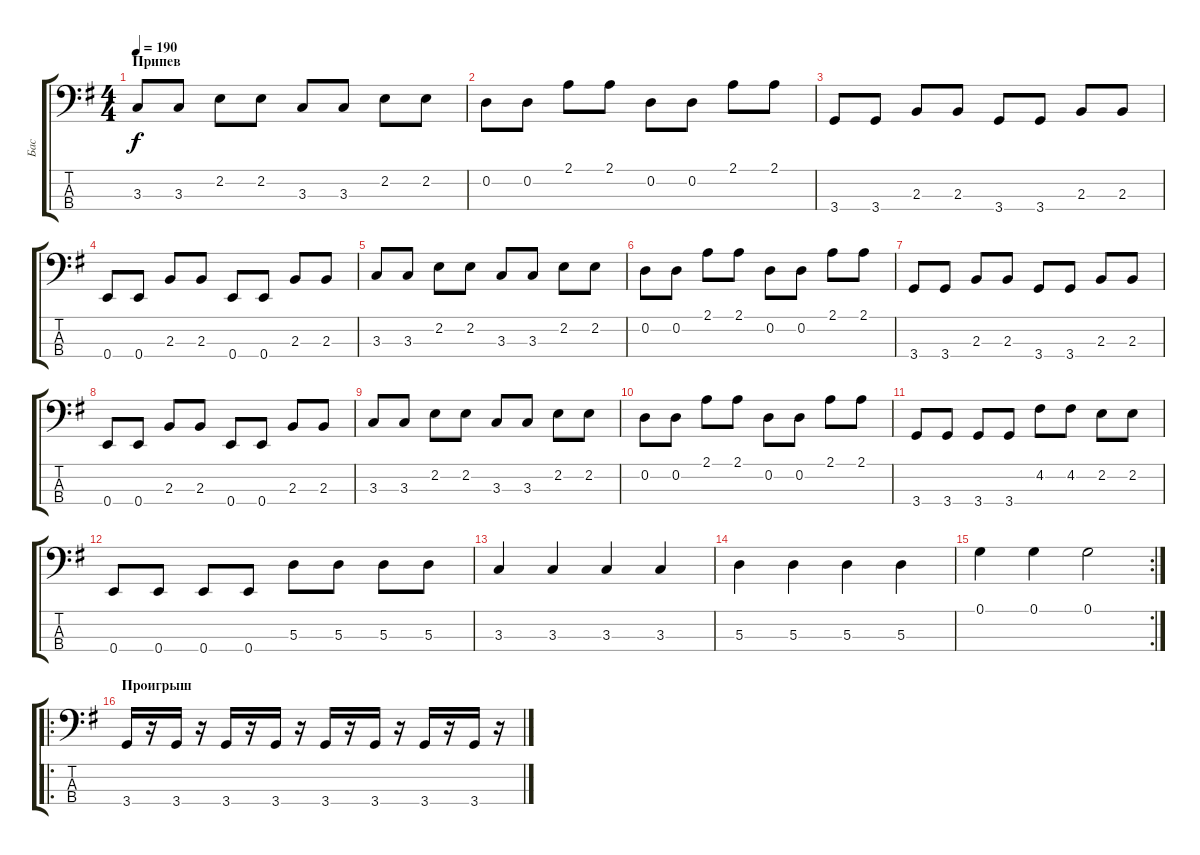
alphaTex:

\track ("Бас" "Бас") {instrument electricbassfinger}
\staff {score tabs}
\tuning (G2 D2 A1 E1) {hide}
\ts (4 4)
\section ("" "Припев")
\tempo 190
\clef f4
\ks g
3.3.8{dy f} 3.3.8 2.2.8 2.2.8 3.3.8 3.3.8 2.2.8 2.2.8 |
0.2.8 0.2.8 2.1.8 2.1.8 0.2.8 0.2.8 2.1.8 2.1.8 |
3.4.8 3.4.8 2.3.8 2.3.8 3.4.8 3.4.8 2.3.8 2.3.8 |
0.4.8 0.4.8 2.3.8 2.3.8 0.4.8 0.4.8 2.3.8 2.3.8 |
3.3.8 3.3.8 2.2.8 2.2.8 3.3.8 3.3.8 2.2.8 2.2.8 |
0.2.8 0.2.8 2.1.8 2.1.8 0.2.8 0.2.8 2.1.8 2.1.8 |
3.4.8 3.4.8 2.3.8 2.3.8 3.4.8 3.4.8 2.3.8 2.3.8 |
0.4.8 0.4.8 2.3.8 2.3.8 0.4.8 0.4.8 2.3.8 2.3.8 |
3.3.8 3.3.8 2.2.8 2.2.8 3.3.8 3.3.8 2.2.8 2.2.8 |
0.2.8 0.2.8 2.1.8 2.1.8 0.2.8 0.2.8 2.1.8 2.1.8 |
3.4.8 3.4.8 3.4.8 3.4.8 4.2.8 4.2.8 2.2.8 2.2.8 |
0.4.8 0.4.8 0.4.8 0.4.8 5.3.8 5.3.8 5.3.8 5.3.8 |
3.3.4 3.3.4 3.3.4 3.3.4 |
5.3.4 5.3.4 5.3.4 5.3.4 |
\rc 2
0.1.4 0.1.4 0.1.2 |
\ro
\section ("" "Проигрыш")
3.4.16 r.16 3.4.16 r.16 3.4.16 r.16 3.4.16 r.16 3.4.16 r.16 3.4.16 r.16 3.4.16 r.16 3.4.16 r.16
